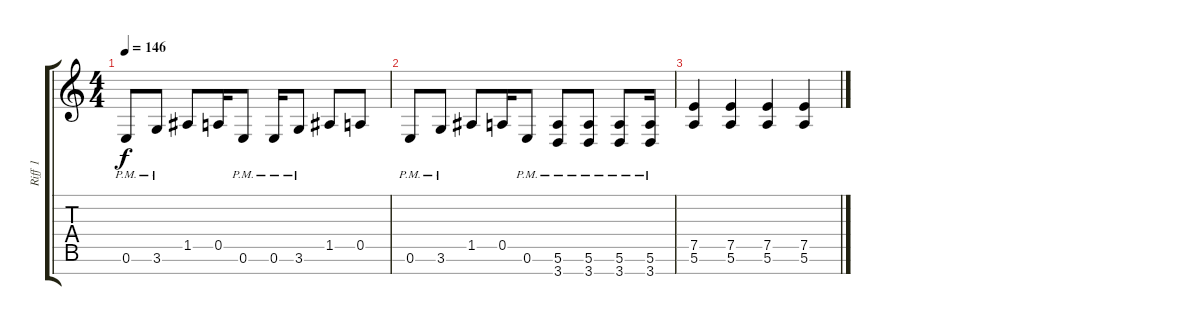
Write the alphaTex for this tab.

\track ("Riff 1" "Riff 1") {instrument distortionguitar}
\staff {score tabs}
\tuning (E4 B3 G3 D3 A2 E2 B1) {hide}
\ts (4 4)
\tempo 146
\clef g2
\ks c
0.6{pm}.8{dy f} 3.6{pm}.8 1.5.8 0.5.16 0.6{pm}.8 0.6{pm}.16 3.6{pm}.8 1.5.8 0.5.8 |
0.6{pm}.8 3.6{pm}.8 1.5.8 0.5.16 0.6{pm}.8 (5.6{pm} 3.7{pm}).8 (5.6{pm} 3.7{pm}).8 (5.6{pm} 3.7{pm}).8 (5.6{pm} 3.7{pm}).16 |
(7.5 5.6).4 (7.5 5.6).4 (7.5 5.6).4 (7.5 5.6).4
